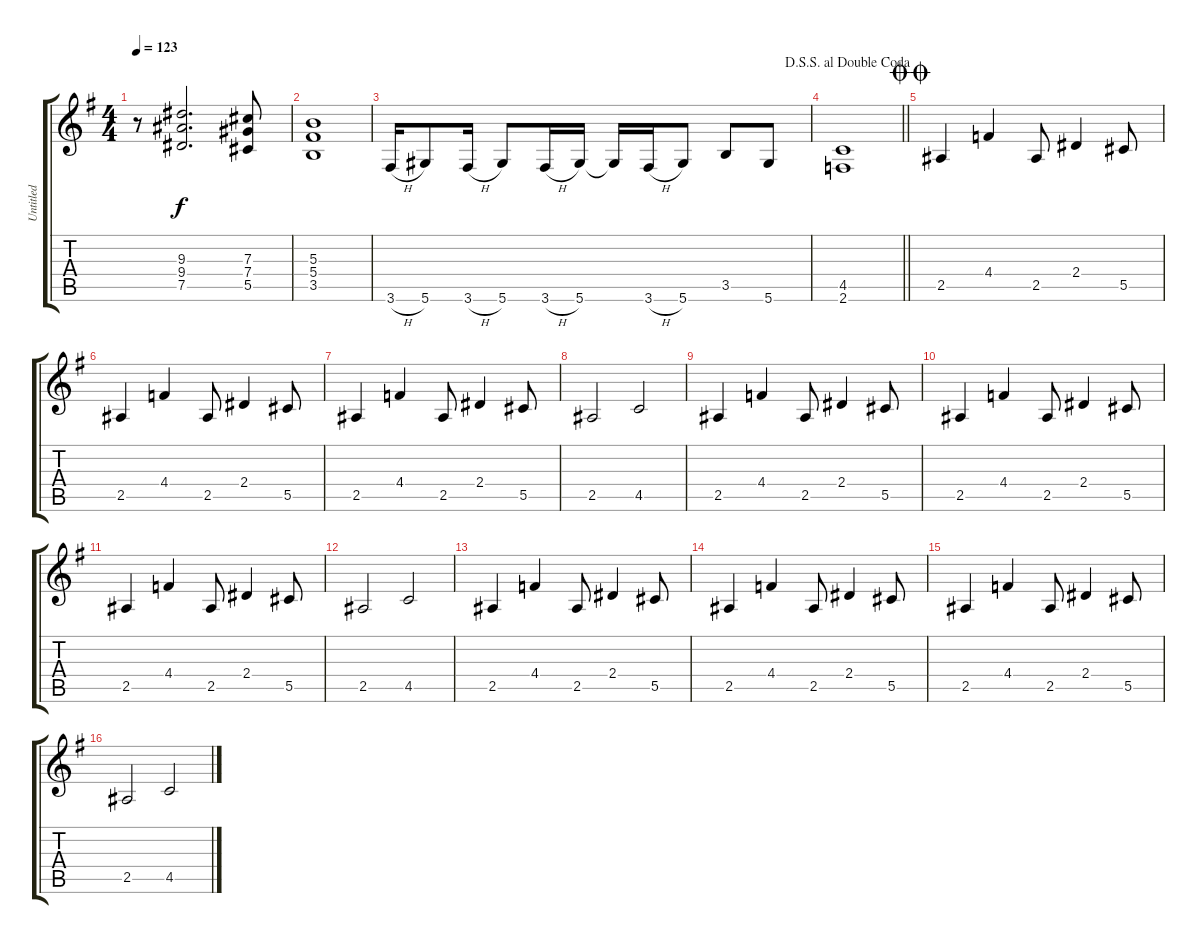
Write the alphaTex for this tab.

\track ("Untitled" "Untitled") {instrument distortionguitar}
\staff {score tabs}
\tuning (Eb4 Bb3 Gb3 Db3 Ab2 Eb2) {hide}
\ts (4 4)
\tempo 123
\clef g2
\ks g
r.8{dy f} (9.3 9.4 7.5).2{d} (7.3 7.4 5.5).8 |
(5.3 5.4 3.5).1 |
3.6{h}.16 5.6.8 3.6{h}.16 5.6.8 3.6{h}.16 5.6.16 5.6{t}.16 3.6{h}.16 5.6.8 3.5.8 5.6.8 |
\jump dalsegnosegnoaldoublecoda
\barLineRight lightlight
(4.5 2.6).1 |
\jump doublecoda
2.5.4 4.4.4 2.5.8 2.4.4 5.5.8 |
2.5.4 4.4.4 2.5.8 2.4.4 5.5.8 |
2.5.4 4.4.4 2.5.8 2.4.4 5.5.8 |
2.5.2 4.5.2 |
2.5.4 4.4.4 2.5.8 2.4.4 5.5.8 |
2.5.4 4.4.4 2.5.8 2.4.4 5.5.8 |
2.5.4 4.4.4 2.5.8 2.4.4 5.5.8 |
2.5.2 4.5.2 |
2.5.4 4.4.4 2.5.8 2.4.4 5.5.8 |
2.5.4 4.4.4 2.5.8 2.4.4 5.5.8 |
2.5.4 4.4.4 2.5.8 2.4.4 5.5.8 |
2.5.2 4.5.2
